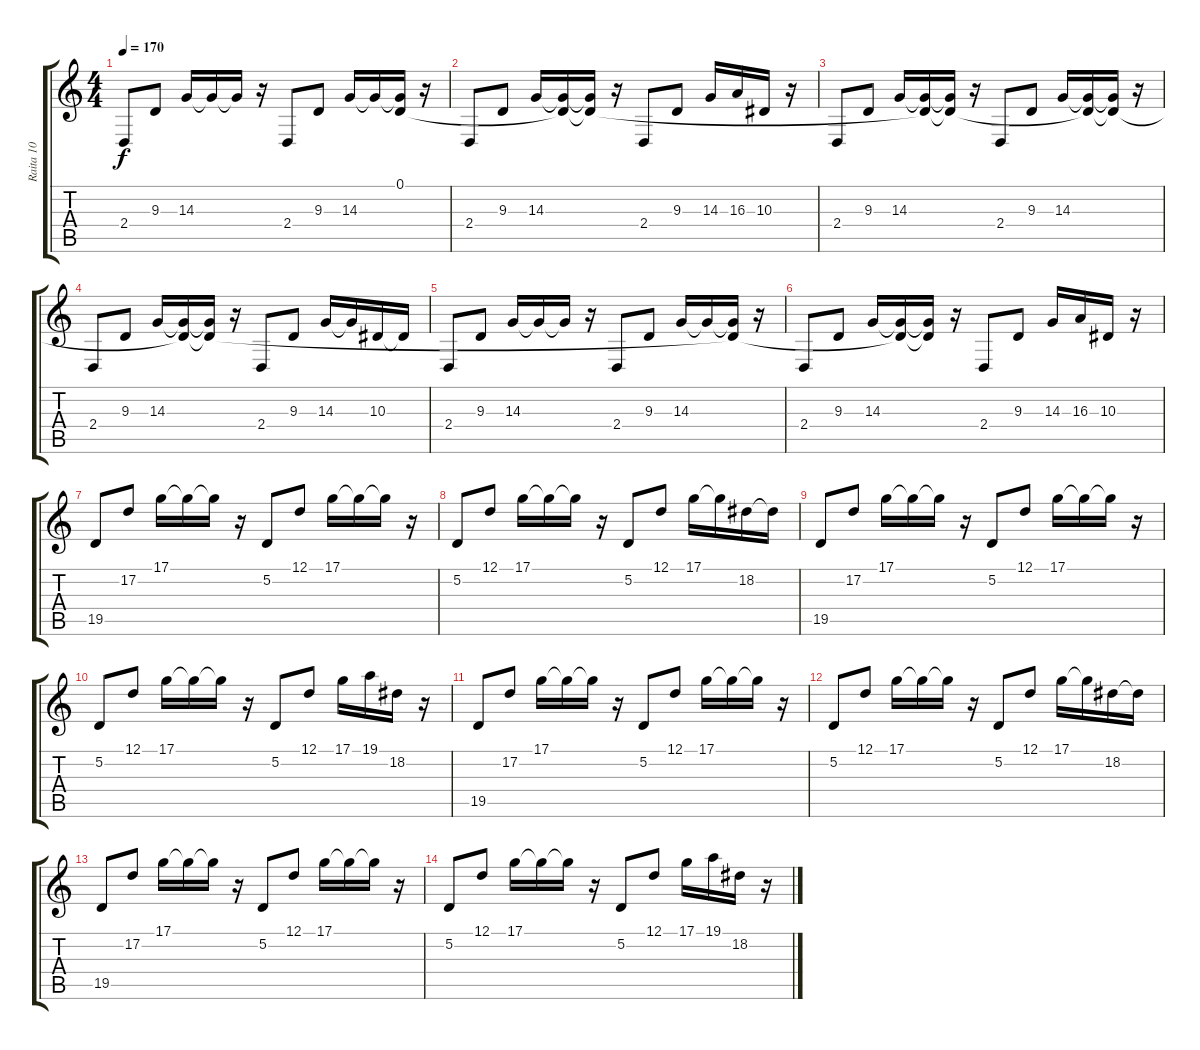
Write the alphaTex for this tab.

\track ("Raita 10" "Raita 10") {instrument stringensemble1}
\staff {score tabs}
\tuning (D4 A3 F3 C3 G2 D2) {hide}
\ts (4 4)
\tempo 170
\clef g2
\ks c
2.4.8{dy f} 9.3.8 14.3.16 14.3{t}.16 14.3{t}.16 r.16 2.4.8 9.3.8 14.3.16 14.3{t}.16 (0.1{t} 14.3{t}).16 r.16 |
2.4.8 9.3.8 14.3.16 (0.1{t} 14.3{t}).16 (0.1{t} 14.3{t}).16 r.16 2.4.8 9.3.8 14.3.16 16.3.16 10.3.16 r.16 |
2.4.8 9.3.8 14.3.16 (0.1{t} 14.3{t}).16 (0.1{t} 14.3{t}).16 r.16 2.4.8 9.3.8 14.3.16 (0.1{t} 14.3{t}).16 (0.1{t} 14.3{t}).16 r.16 |
2.4.8 9.3.8 14.3.16 (0.1{t} 14.3{t}).16 (0.1{t} 14.3{t}).16 r.16 2.4.8 9.3.8 14.3.16 14.3{t}.16 10.3.16 10.3{t}.16 |
2.4.8 9.3.8 14.3.16 14.3{t}.16 14.3{t}.16 r.16 2.4.8 9.3.8 14.3.16 14.3{t}.16 (0.1{t} 14.3{t}).16 r.16 |
2.4.8 9.3.8 14.3.16 (0.1{t} 14.3{t}).16 (0.1{t} 14.3{t}).16 r.16 2.4.8 9.3.8 14.3.16 16.3.16 10.3.16 r.16 |
19.5.8 17.2.8 17.1.16 17.1{t}.16 17.1{t}.16 r.16 5.2.8 12.1.8 17.1.16 17.1{t}.16 17.1{t}.16 r.16 |
5.2.8 12.1.8 17.1.16 17.1{t}.16 17.1{t}.16 r.16 5.2.8 12.1.8 17.1.16 17.1{t}.16 18.2.16 18.2{t}.16 |
19.5.8 17.2.8 17.1.16 17.1{t}.16 17.1{t}.16 r.16 5.2.8 12.1.8 17.1.16 17.1{t}.16 17.1{t}.16 r.16 |
5.2.8 12.1.8 17.1.16 17.1{t}.16 17.1{t}.16 r.16 5.2.8 12.1.8 17.1.16 19.1.16 18.2.16 r.16 |
19.5.8 17.2.8 17.1.16 17.1{t}.16 17.1{t}.16 r.16 5.2.8 12.1.8 17.1.16 17.1{t}.16 17.1{t}.16 r.16 |
5.2.8 12.1.8 17.1.16 17.1{t}.16 17.1{t}.16 r.16 5.2.8 12.1.8 17.1.16 17.1{t}.16 18.2.16 18.2{t}.16 |
19.5.8 17.2.8 17.1.16 17.1{t}.16 17.1{t}.16 r.16 5.2.8 12.1.8 17.1.16 17.1{t}.16 17.1{t}.16 r.16 |
5.2.8 12.1.8 17.1.16 17.1{t}.16 17.1{t}.16 r.16 5.2.8 12.1.8 17.1.16 19.1.16 18.2.16 r.16
